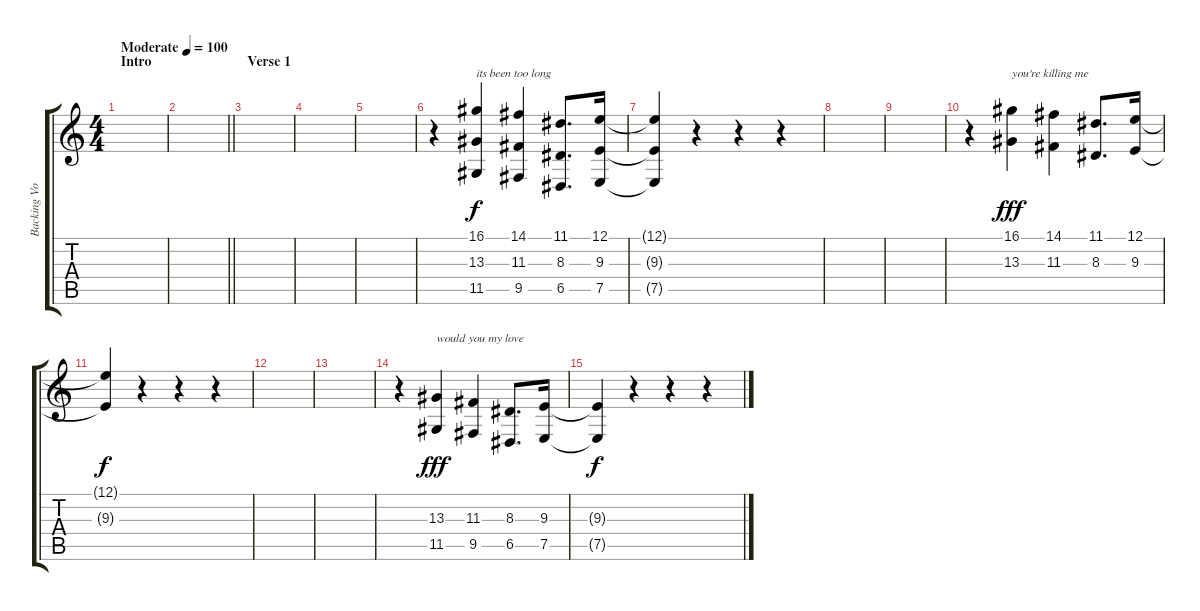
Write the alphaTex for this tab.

\track ("Backing Vocals" "Backing Vo") {instrument flute}
\staff {score tabs}
\tuning (E4 B3 G3 D3 A2 E2) {hide}
\ts (4 4)
\section ("" "Intro")
\tempo (100 "Moderate")
\clef g2
\ks c
|
\barLineRight lightlight
|
\section ("" "Verse 1")
|
|
|
r.4 (16.1 13.3 11.5).4{txt "its been too long"} (14.1 11.3 9.5).4 (11.1 8.3 6.5).8{d} (12.1 9.3 7.5).16 |
(12.1{t} 9.3{t} 7.5{t}).4{dy f} r.4 r.4 r.4 |
|
|
r.4 (16.1 13.3).4{txt "you're killing me" dy fff} (14.1 11.3).4 (11.1 8.3).8{d} (12.1 9.3).16 |
(12.1{t} 9.3{t}).4{dy f} r.4 r.4 r.4 |
|
|
r.4 (13.3 11.5).4{txt "would you my love" dy fff} (11.3 9.5).4 (8.3 6.5).8{d} (9.3 7.5).16 |
(9.3{t} 7.5{t}).4{dy f} r.4 r.4 r.4
